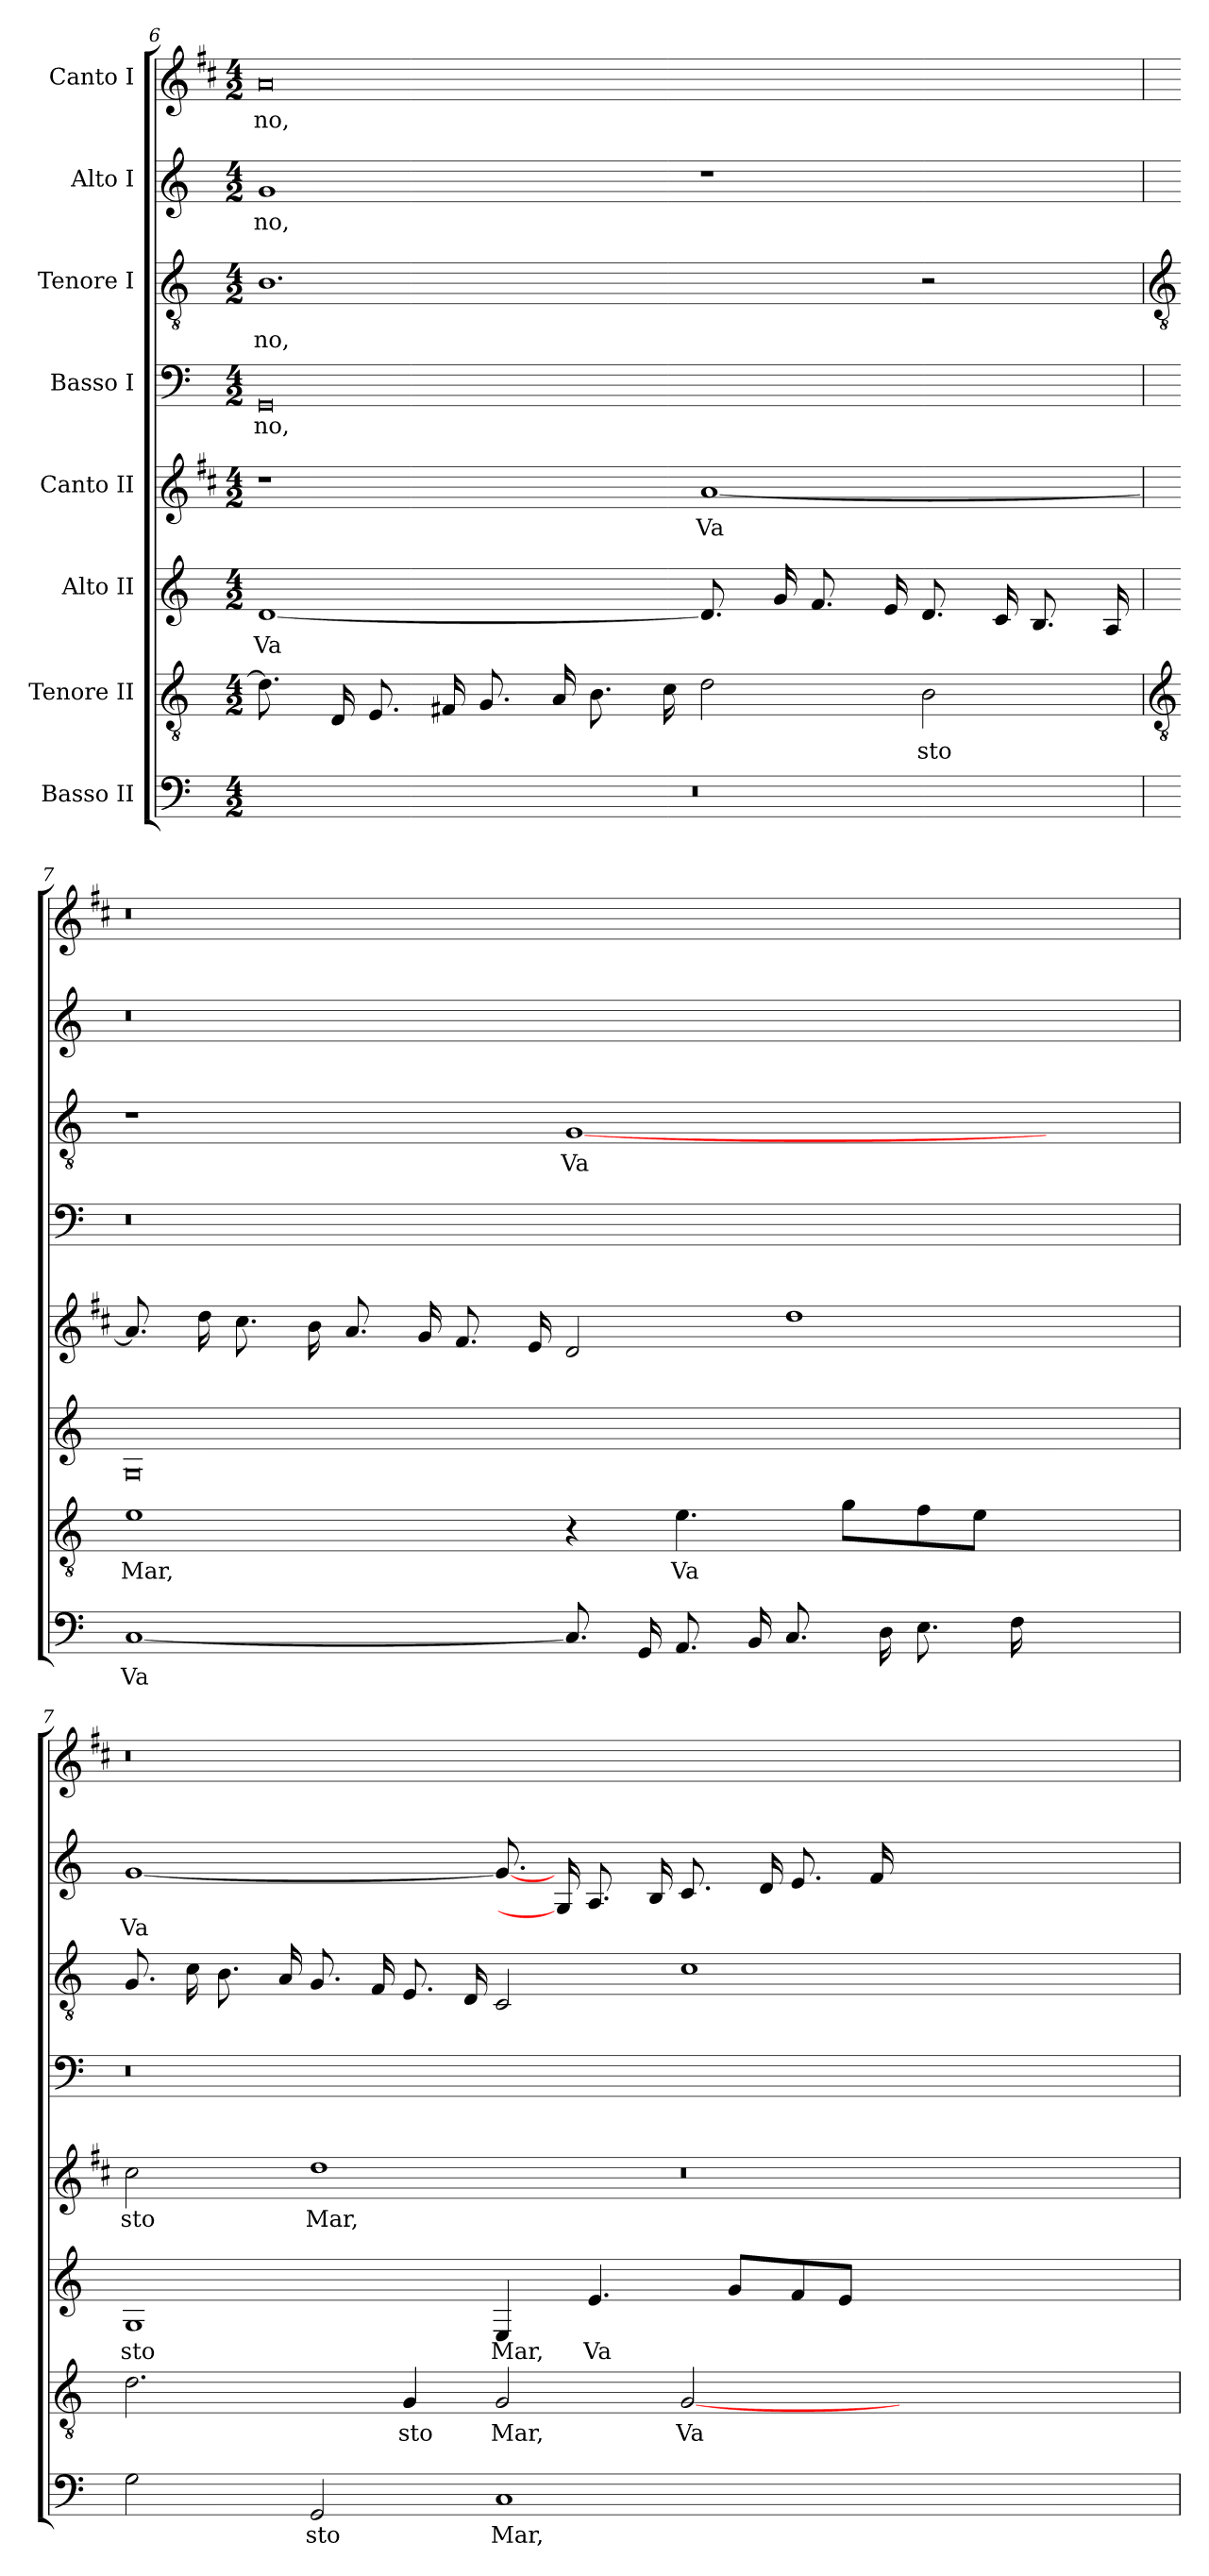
**kern	**text	**kern	**text	**kern	**text	**kern	**text	**kern	**text	**kern	**text	**kern	**text	**kern	**text
*part8	*part8	*part7	*part7	*part6	*part6	*part5	*part5	*part4	*part4	*part3	*part3	*part2	*part2	*part1	*part1
*staff8	*staff8	*staff7	*staff7	*staff6	*staff6	*staff5	*staff5	*staff4	*staff4	*staff3	*staff3	*staff2	*staff2	*staff1	*staff1
*I"Basso II	*	*I"Tenore II	*	*I"Alto II	*	*I"Canto II	*	*I"Basso I	*	*I"Tenore I	*	*I"Alto I	*	*I"Canto I	*
*clefF4	*	*clefGv2	*	*clefG2	*	*clefG2	*	*clefF4	*	*clefGv2	*	*clefG2	*	*clefG2	*
*	*	*	*	*	*	*ITrd1c2	*	*	*	*	*	*	*	*ITrd1c2	*
*k[]	*	*k[]	*	*k[]	*	*k[]	*	*k[]	*	*k[]	*	*k[]	*	*k[]	*
*C:	*	*C:	*	*C:	*	*C:	*	*C:	*	*C:	*	*C:	*	*C:	*
*M4/2	*	*M4/2	*	*M4/2	*	*M4/2	*	*M4/2	*	*M4/2	*	*M4/2	*	*M4/2	*
=6	=6	=6	=6	=6	=6	=6	=6	=6	=6	=6	=6	=6	=6	=6	=6
!	!	!	!	!	!LO:LY:b	!	!	!	!LO:LY:b	!	!LO:LY:b	!	!LO:LY:b	!	!LO:LY:b
0r	.	8.dL]	.	[1d	Va	1r	.	0GG	no,	1.B	no,	1g	no,	0g	no,
.	.	16DL	.	.	.	.	.	.	.	.	.	.	.	.	.
.	.	8.E	.	.	.	.	.	.	.	.	.	.	.	.	.
.	.	16F#XJ	.	.	.	.	.	.	.	.	.	.	.	.	.
.	.	8.GL	.	.	.	.	.	.	.	.	.	.	.	.	.
.	.	16AL	.	.	.	.	.	.	.	.	.	.	.	.	.
.	.	8.B	.	.	.	.	.	.	.	.	.	.	.	.	.
.	.	16cJ	.	.	.	.	.	.	.	.	.	.	.	.	.
!	!	!	!	!	!	!	!LO:LY:b	!	!	!	!	!	!	!	!
.	.	2d	.	8.dL]	.	[1g	Va	.	.	.	.	1r	.	.	.
.	.	.	.	16gL	.	.	.	.	.	.	.	.	.	.	.
.	.	.	.	8.f	.	.	.	.	.	.	.	.	.	.	.
.	.	.	.	16eJ	.	.	.	.	.	.	.	.	.	.	.
!	!	!	!LO:LY:b	!	!	!	!	!	!	!	!	!	!	!	!
.	.	2B	sto	8.dL	.	.	.	.	.	2r	.	.	.	.	.
.	.	.	.	16cL	.	.	.	.	.	.	.	.	.	.	.
.	.	.	.	8.B	.	.	.	.	.	.	.	.	.	.	.
.	.	.	.	16AJ	.	.	.	.	.	.	.	.	.	.	.
!!LO:LB:g=z
=7	=7	=7	=7	=7	=7	=7	=7	=7	=7	=7	=7	=7	=7	=7	=7
*	*	*clefGv2	*	*	*	*	*	*	*	*clefGv2	*	*	*	*	*
!	!LO:LY:b	!	!LO:LY:b	!	!	!	!	!	!	!	!	!	!	!	!
[1C	Va	1e	Mar,	0G	.	8.gL]	.	0r	.	1r	.	0r	.	0r	.
.	.	.	.	.	.	16ccL	.	.	.	.	.	.	.	.	.
.	.	.	.	.	.	8.b	.	.	.	.	.	.	.	.	.
.	.	.	.	.	.	16aJ	.	.	.	.	.	.	.	.	.
.	.	.	.	.	.	8.gL	.	.	.	.	.	.	.	.	.
.	.	.	.	.	.	16fL	.	.	.	.	.	.	.	.	.
.	.	.	.	.	.	8.e	.	.	.	.	.	.	.	.	.
.	.	.	.	.	.	16dJ	.	.	.	.	.	.	.	.	.
!	!	!	!	!	!	!	!	!	!	!	!LO:LY:b	!	!	!	!
8.CL]	.	4r	.	.	.	2c	.	.	.	[1G	Va	.	.	.	.
16GGL	.	.	.	.	.	.	.	.	.	.	.	.	.	.	.
!	!	!	!LO:LY:b	!	!	!	!	!	!	!	!	!	!	!	!
8.AA	.	4.e	Va	.	.	.	.	.	.	.	.	.	.	.	.
16BBJ	.	.	.	.	.	.	.	.	.	.	.	.	.	.	.
8.CL	.	.	.	.	.	1cc	.	.	.	.	.	.	.	.	.
.	.	8gL	.	.	.	.	.	.	.	.	.	.	.	.	.
16DL	.	.	.	.	.	.	.	.	.	.	.	.	.	.	.
8.E	.	8f	.	.	.	.	.	.	.	.	.	.	.	.	.
.	.	8eJ	.	.	.	.	.	.	.	.	.	.	.	.	.
16FJ	.	.	.	.	.	.	.	.	.	.	.	.	.	.	.
2ryy	.	2ryy	.	2ryy	.	.	.	2ryy	.	2ryy	.	2ryy	.	2ryy	.
=7A	=7A	=7A	=7A	=7A	=7A	=7A	=7A	=7A	=7A	=7A	=7A	=7A	=7A	=7A	=7A
!	!	!	!	!	!LO:LY:b	!	!LO:LY:b	!	!	!	!	!	!LO:LY:b	!	!
2G	.	2.d	.	1G	sto	2b	sto	0r	.	8.GL	.	[1g	Va	0r	.
.	.	.	.	.	.	.	.	.	.	16cL	.	.	.	.	.
.	.	.	.	.	.	.	.	.	.	8.B	.	.	.	.	.
.	.	.	.	.	.	.	.	.	.	16AJ	.	.	.	.	.
!	!LO:LY:b	!	!	!	!	!	!LO:LY:b	!	!	!	!	!	!	!	!
2GG	sto	.	.	.	.	1cc	Mar,	.	.	8.GL	.	.	.	.	.
.	.	.	.	.	.	.	.	.	.	16FL	.	.	.	.	.
!	!	!	!LO:LY:b	!	!	!	!	!	!	!	!	!	!	!	!
.	.	4G	sto	.	.	.	.	.	.	8.E	.	.	.	.	.
.	.	.	.	.	.	.	.	.	.	16DJ	.	.	.	.	.
!	!LO:LY:b	!	!LO:LY:b	!	!LO:LY:b	!	!	!	!	!	!	!	!	!	!
1C	Mar,	2G	Mar,	4E	Mar,	.	.	.	.	2C	.	8.g/L_	.	.	.
.	.	.	.	.	.	.	.	.	.	.	.	16G/L]	.	.	.
!	!	!	!	!	!LO:LY:b	!	!	!	!	!	!	!	!	!	!
.	.	.	.	4.e	Va	.	.	.	.	.	.	8.A/	.	.	.
.	.	.	.	.	.	.	.	.	.	.	.	16B/J	.	.	.
!	!	!	!LO:LY:b	!	!	!	!	!	!	!	!	!	!	!	!
.	.	[2G	Va	.	.	0r	.	.	.	1c	.	8.cL	.	.	.
.	.	.	.	8gL	.	.	.	.	.	.	.	.	.	.	.
.	.	.	.	.	.	.	.	.	.	.	.	16dL	.	.	.
.	.	.	.	8f	.	.	.	.	.	.	.	8.e	.	.	.
.	.	.	.	8eJ	.	.	.	.	.	.	.	.	.	.	.
.	.	.	.	.	.	.	.	.	.	.	.	16fJ	.	.	.
1.ryy	.	1.ryy	.	1.ryy	.	.	.	1.ryy	.	.	.	1.ryy	.	1.ryy	.
.	.	.	.	.	.	.	.	.	.	1ryy	.	.	.	.	.
=	=	=	=	=	=	=	=	=	=	=	=	=	=	=	=
*-	*-	*-	*-	*-	*-	*-	*-	*-	*-	*-	*-	*-	*-	*-	*-
